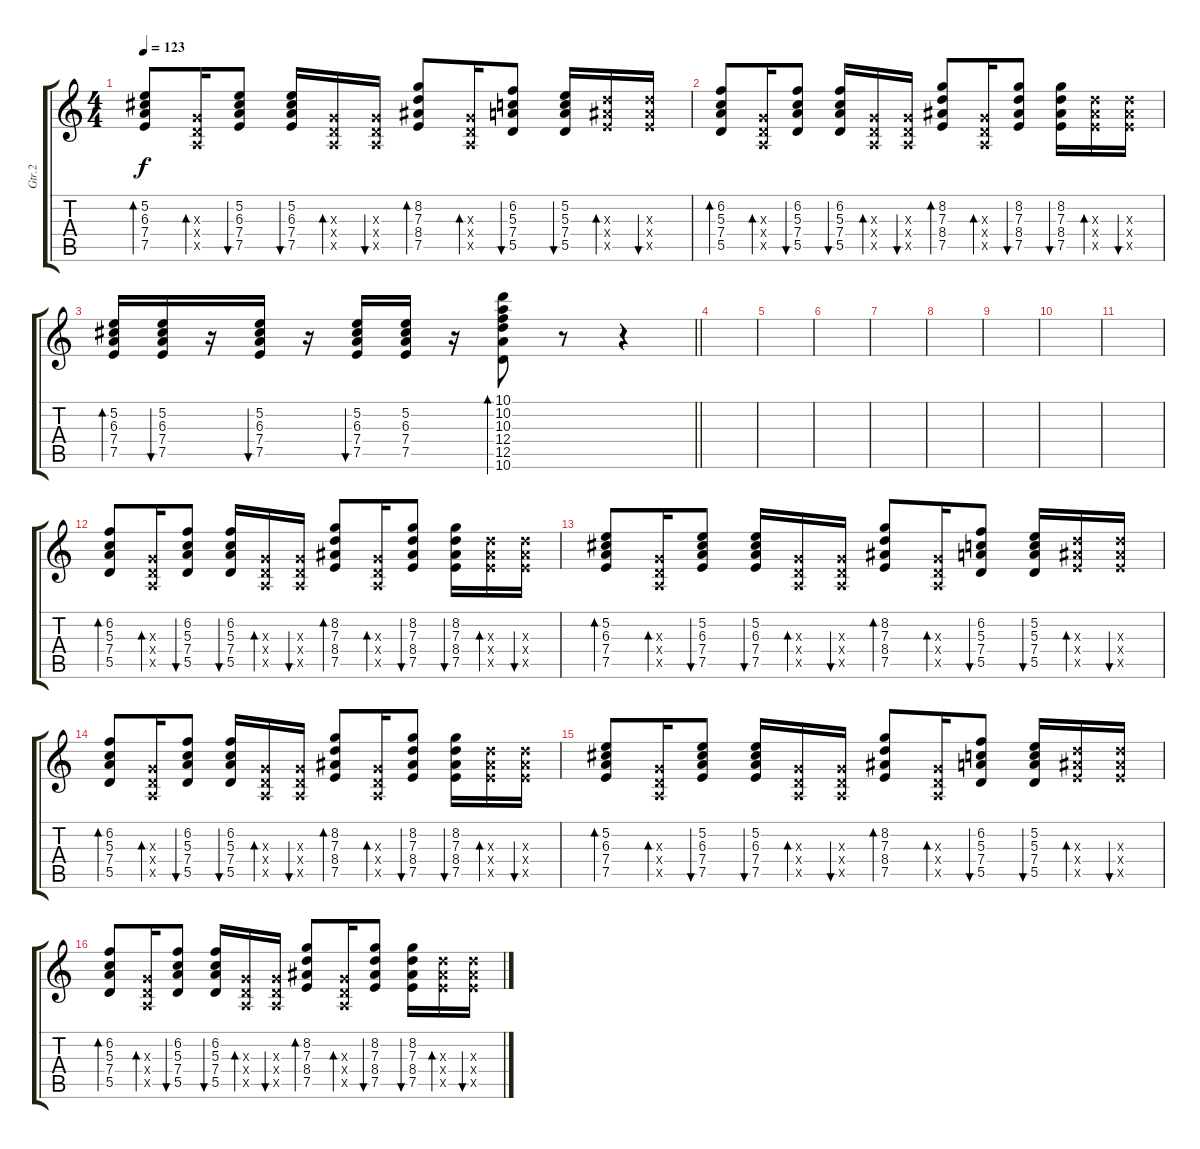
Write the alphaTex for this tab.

\track ("Gtr.2" "Gtr.2") {instrument acousticguitarsteel}
\staff {score tabs}
\tuning (E4 B3 G3 D3 A2 E2) {hide}
\ts (4 4)
\tempo 123
\clef g2
\ks c
(5.2 6.3 7.4 7.5).8{bd 30 dy f} (0.3{x} 0.4{x} 0.5{x}).16{bd 30} (5.2 6.3 7.4 7.5).8{bu 30} (5.2 6.3 7.4 7.5).16{bu 30} (0.3{x} 0.4{x} 0.5{x}).16{bd 30} (0.3{x} 0.4{x} 0.5{x}).16{bu 30} (8.2 7.3 8.4 7.5).8{bd 30} (0.3{x} 0.4{x} 0.5{x}).16{bd 30} (6.2 5.3 7.4 5.5).8{bu 30} (5.2 5.3 7.4 5.5).16{bu 30} (7.3{x} 8.4{x} 7.5{x}).16{bd 30} (7.3{x} 8.4{x} 7.5{x}).16{bu 30} |
(6.2 5.3 7.4 5.5).8{bd 30} (0.3{x} 0.4{x} 0.5{x}).16{bd 30} (6.2 5.3 7.4 5.5).8{bu 30} (6.2 5.3 7.4 5.5).16{bu 30} (0.3{x} 0.4{x} 0.5{x}).16{bd 30} (0.3{x} 0.4{x} 0.5{x}).16{bu 30} (8.2 7.3 8.4 7.5).8{bd 30} (0.3{x} 0.4{x} 0.5{x}).16{bd 30} (8.2 7.3 8.4 7.5).8{bu 30} (8.2 7.3 8.4 7.5).16{bu 30} (7.3{x} 8.4{x} 7.5{x}).16{bd 30} (7.3{x} 8.4{x} 7.5{x}).16{bu 30} |
\barLineRight lightlight
(5.2 6.3 7.4 7.5).16{bd 60} (5.2 6.3 7.4 7.5).16{bu 60} r.16 (5.2 6.3 7.4 7.5).16{bu 60} r.16 (5.2 6.3 7.4 7.5).16{bu 60} (5.2 6.3 7.4 7.5).16 r.16 (10.1 10.2 10.3 12.4 12.5 10.6).8{bd 60} r.8 r.4 |
|
|
|
|
|
|
|
|
(6.2 5.3 7.4 5.5).8{bd 30} (0.3{x} 0.4{x} 0.5{x}).16{bd 30} (6.2 5.3 7.4 5.5).8{bu 30} (6.2 5.3 7.4 5.5).16{bu 30} (0.3{x} 0.4{x} 0.5{x}).16{bd 30} (0.3{x} 0.4{x} 0.5{x}).16{bu 30} (8.2 7.3 8.4 7.5).8{bd 30} (0.3{x} 0.4{x} 0.5{x}).16{bd 30} (8.2 7.3 8.4 7.5).8{bu 30} (8.2 7.3 8.4 7.5).16{bu 30} (7.3{x} 8.4{x} 7.5{x}).16{bd 30} (7.3{x} 8.4{x} 7.5{x}).16{bu 30} |
(5.2 6.3 7.4 7.5).8{bd 30} (0.3{x} 0.4{x} 0.5{x}).16{bd 30} (5.2 6.3 7.4 7.5).8{bu 30} (5.2 6.3 7.4 7.5).16{bu 30} (0.3{x} 0.4{x} 0.5{x}).16{bd 30} (0.3{x} 0.4{x} 0.5{x}).16{bu 30} (8.2 7.3 8.4 7.5).8{bd 30} (0.3{x} 0.4{x} 0.5{x}).16{bd 30} (6.2 5.3 7.4 5.5).8{bu 30} (5.2 5.3 7.4 5.5).16{bu 30} (7.3{x} 8.4{x} 7.5{x}).16{bd 30} (7.3{x} 8.4{x} 7.5{x}).16{bu 30} |
(6.2 5.3 7.4 5.5).8{bd 30} (0.3{x} 0.4{x} 0.5{x}).16{bd 30} (6.2 5.3 7.4 5.5).8{bu 30} (6.2 5.3 7.4 5.5).16{bu 30} (0.3{x} 0.4{x} 0.5{x}).16{bd 30} (0.3{x} 0.4{x} 0.5{x}).16{bu 30} (8.2 7.3 8.4 7.5).8{bd 30} (0.3{x} 0.4{x} 0.5{x}).16{bd 30} (8.2 7.3 8.4 7.5).8{bu 30} (8.2 7.3 8.4 7.5).16{bu 30} (7.3{x} 8.4{x} 7.5{x}).16{bd 30} (7.3{x} 8.4{x} 7.5{x}).16{bu 30} |
(5.2 6.3 7.4 7.5).8{bd 30} (0.3{x} 0.4{x} 0.5{x}).16{bd 30} (5.2 6.3 7.4 7.5).8{bu 30} (5.2 6.3 7.4 7.5).16{bu 30} (0.3{x} 0.4{x} 0.5{x}).16{bd 30} (0.3{x} 0.4{x} 0.5{x}).16{bu 30} (8.2 7.3 8.4 7.5).8{bd 30} (0.3{x} 0.4{x} 0.5{x}).16{bd 30} (6.2 5.3 7.4 5.5).8{bu 30} (5.2 5.3 7.4 5.5).16{bu 30} (7.3{x} 8.4{x} 7.5{x}).16{bd 30} (7.3{x} 8.4{x} 7.5{x}).16{bu 30} |
(6.2 5.3 7.4 5.5).8{bd 30} (0.3{x} 0.4{x} 0.5{x}).16{bd 30} (6.2 5.3 7.4 5.5).8{bu 30} (6.2 5.3 7.4 5.5).16{bu 30} (0.3{x} 0.4{x} 0.5{x}).16{bd 30} (0.3{x} 0.4{x} 0.5{x}).16{bu 30} (8.2 7.3 8.4 7.5).8{bd 30} (0.3{x} 0.4{x} 0.5{x}).16{bd 30} (8.2 7.3 8.4 7.5).8{bu 30} (8.2 7.3 8.4 7.5).16{bu 30} (7.3{x} 8.4{x} 7.5{x}).16{bd 30} (7.3{x} 8.4{x} 7.5{x}).16{bu 30}
